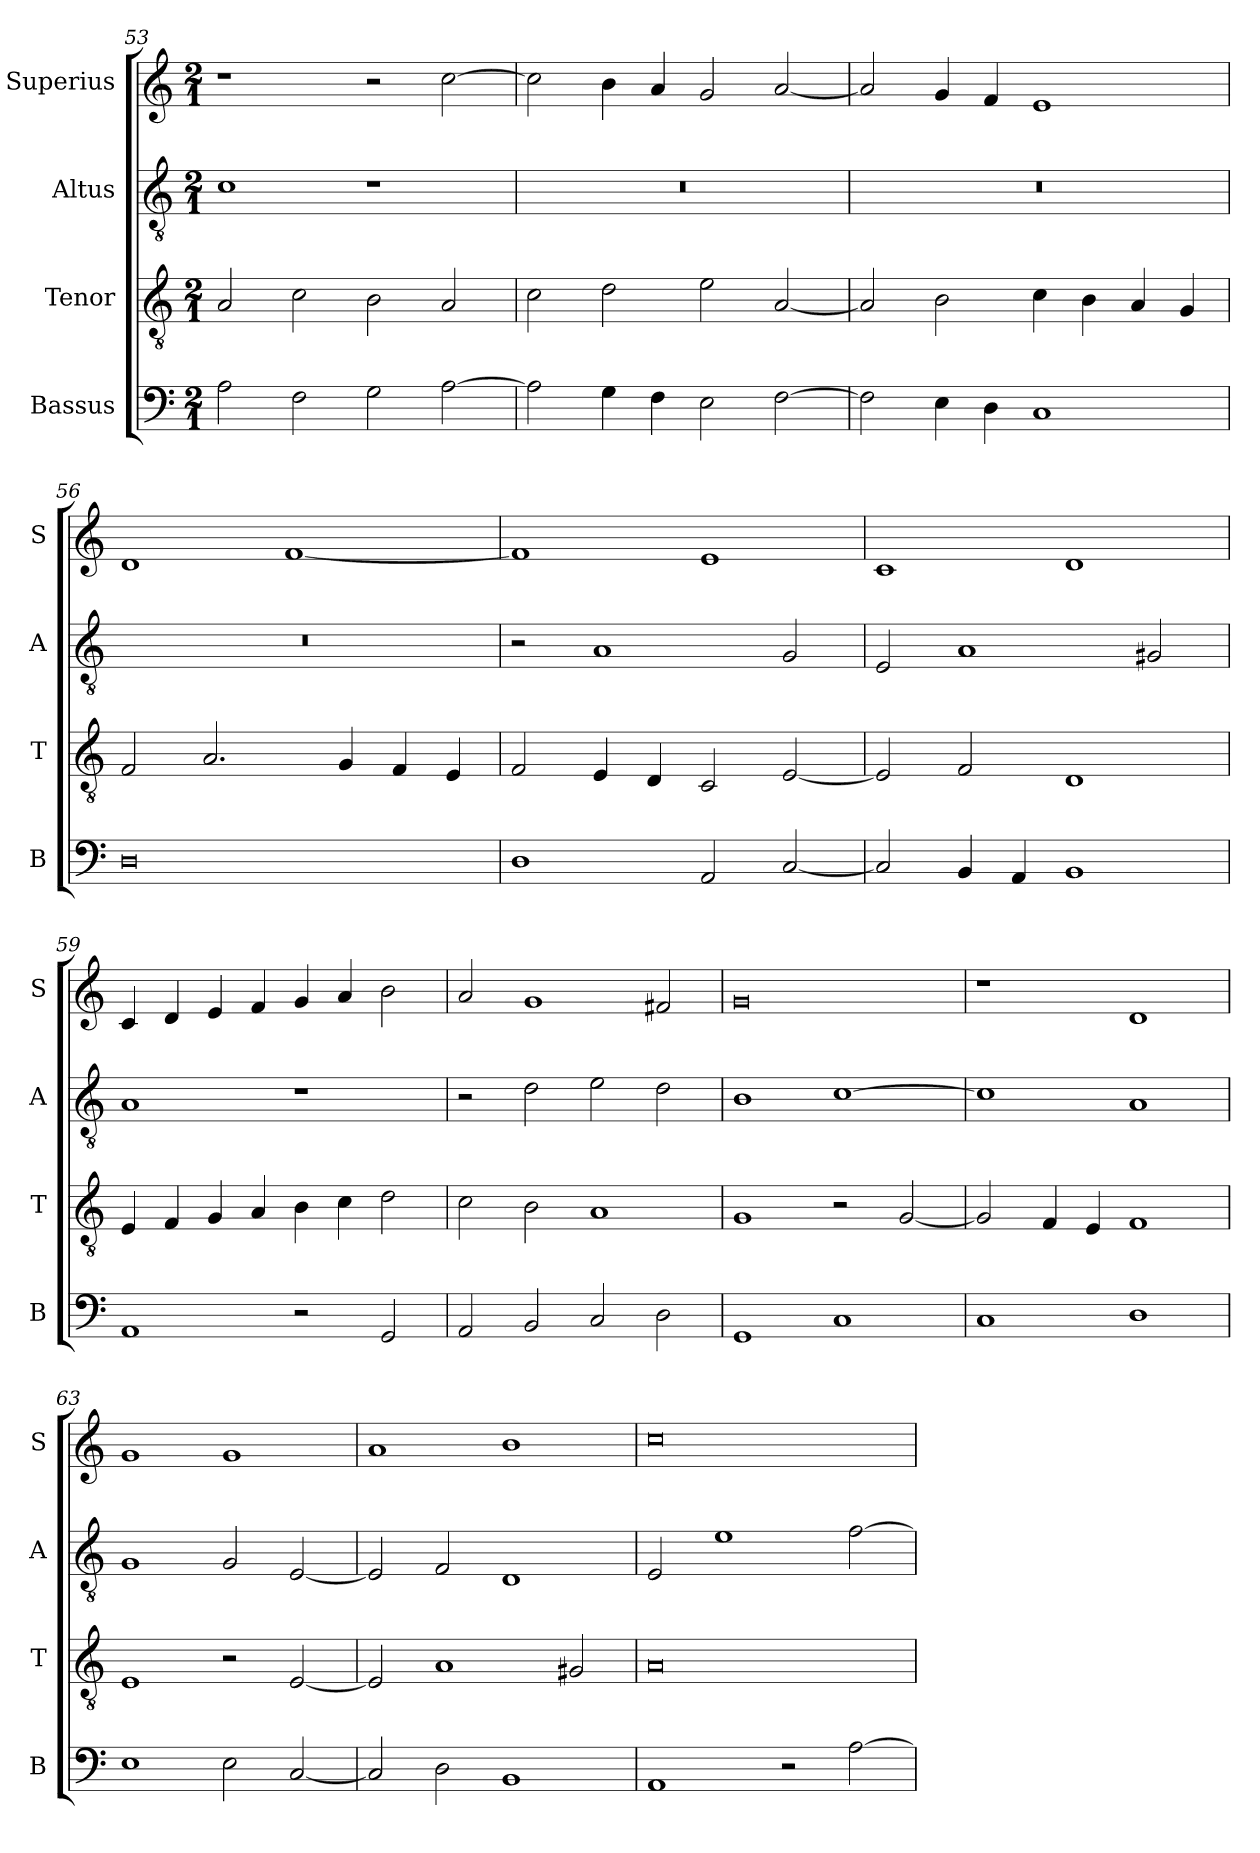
**kern	**kern	**kern	**kern
*part4	*part3	*part2	*part1
*staff4	*staff3	*staff2	*staff1
*I"Bassus	*I"Tenor	*I"Altus	*I"Superius
*I'B	*I'T	*I'A	*I'S
*clefF4	*clefGv2	*clefGv2	*clefG2
*k[]	*k[]	*k[]	*k[]
*M2/1	*M2/1	*M2/1	*M2/1
=53	=53	=53	=53
2A\	2A/	1c	1r
2F\	2c\	.	.
2G\	2B\	1r	2r
[2A\	2A/	.	[2cc\
=54	=54	=54	=54
2A\]	2c\	0r	2cc\]
4G\	2d\	.	4b\
4F\	.	.	4a/
2E\	2e\	.	2g/
[2F\	[2A/	.	[2a/
=55	=55	=55	=55
2F\]	2A/]	0r	2a/]
4E\	2B\	.	4g/
4D\	.	.	4f/
1C	4c\	.	1e
.	4B\	.	.
.	4A/	.	.
.	4G/	.	.
=56	=56	=56	=56
0D	2F/	0r	1d
.	2.A/	.	.
.	.	.	[1f
.	4G/	.	.
.	4F/	.	.
.	4E/	.	.
=57	=57	=57	=57
1D	2F/	2r	1f]
.	4E/	1A	.
.	4D/	.	.
2AA/	2C/	.	1e
[2C/	[2E/	2G/	.
=58	=58	=58	=58
2C/]	2E/]	2E/	1c
4BB/	2F/	1A	.
4AA/	.	.	.
1BB	1D	.	1d
.	.	2G#X/	.
=59	=59	=59	=59
1AA	4E/	1A	4c/
.	4F/	.	4d/
.	4G/	.	4e/
.	4A/	.	4f/
2r	4B\	1r	4g/
.	4c\	.	4a/
2GG/	2d\	.	2b\
=60	=60	=60	=60
2AA/	2c\	2r	2a/
2BB/	2B\	2d\	1g
2C/	1A	2e\	.
2D\	.	2d\	2f#X/
=61	=61	=61	=61
1GG	1G	1B	0g
1C	2r	[1c	.
.	[2G/	.	.
=62	=62	=62	=62
1C	2G/]	1c]	1r
.	4F/	.	.
.	4E/	.	.
1D	1F	1A	1d
=63	=63	=63	=63
1E	1E	1G	1g
2E\	2r	2G/	1g
[2C/	[2E/	[2E/	.
=64	=64	=64	=64
2C/]	2E/]	2E/]	1a
2D\	1A	2F/	.
1BB	.	1D	1b
.	2G#X/	.	.
=65	=65	=65	=65
1AA	0A	2E/	0cc
.	.	1e	.
2r	.	.	.
[2A\	.	[2f\	.
=	=	=	=
*-	*-	*-	*-
